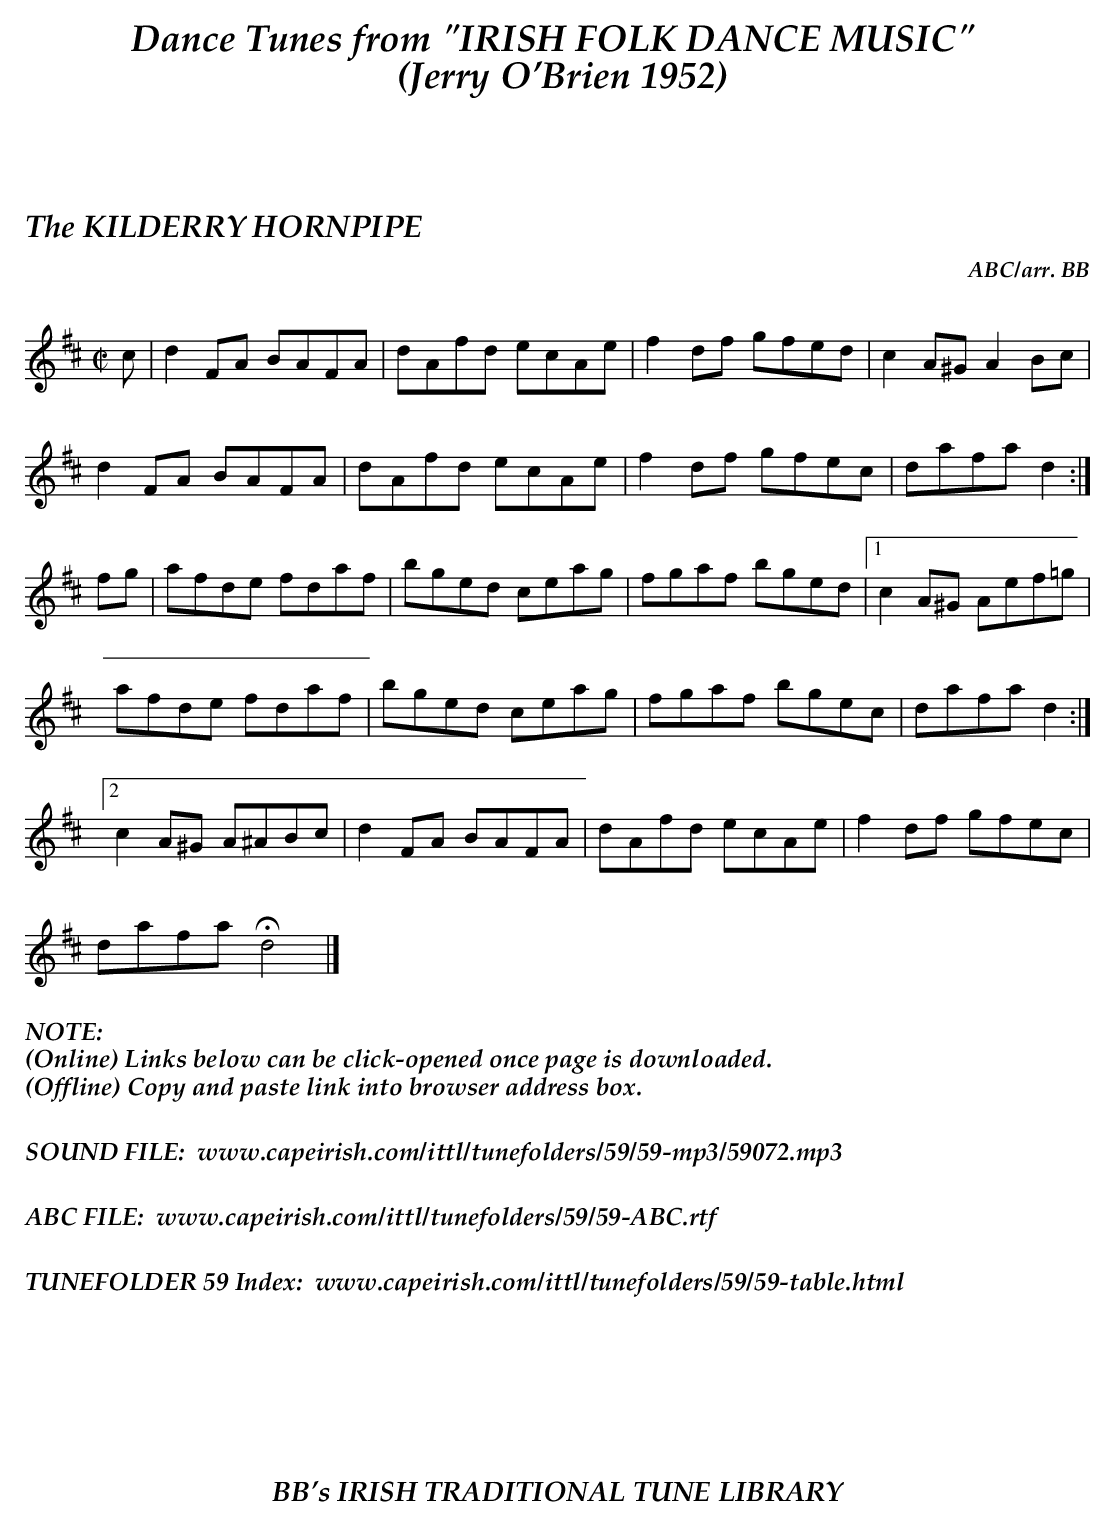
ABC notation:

X:1
T:KILDERRY HORNPIPE, The
C:ABC/arr. BB
M:C|
K:D
c|d2FA BAFA|dAfd ecAe|f2df gfed|c2A^G A2Bc|
d2FA BAFA|dAfd ecAe|f2df gfec|dafa d2 :|
fg|afde fdaf|bged ceag|fgaf bged|1 c2A^G Aef=g|
afde fdaf|bged ceag|fgaf bgec|dafa d2 :|
[2 c2A^G A^ABc|d2FA BAFA|dAfd ecAe|f2df gfec|
dafa Hd4|]
%%textfont "Palatino-BoldItalic" 16
%%begintext
%%NOTE:
(Online) Links below can be click-opened once page is downloaded.
(Offline) Copy and paste link into browser address box.
%%
%%
SOUND FILE:  www.capeirish.com/ittl/tunefolders/59/59-mp3/59072.mp3
%%
%%
ABC FILE:  www.capeirish.com/ittl/tunefolders/59/59-ABC.rtf
%%
%%
TUNEFOLDER 59 Index:  www.capeirish.com/ittl/tunefolders/59/59-table.html
